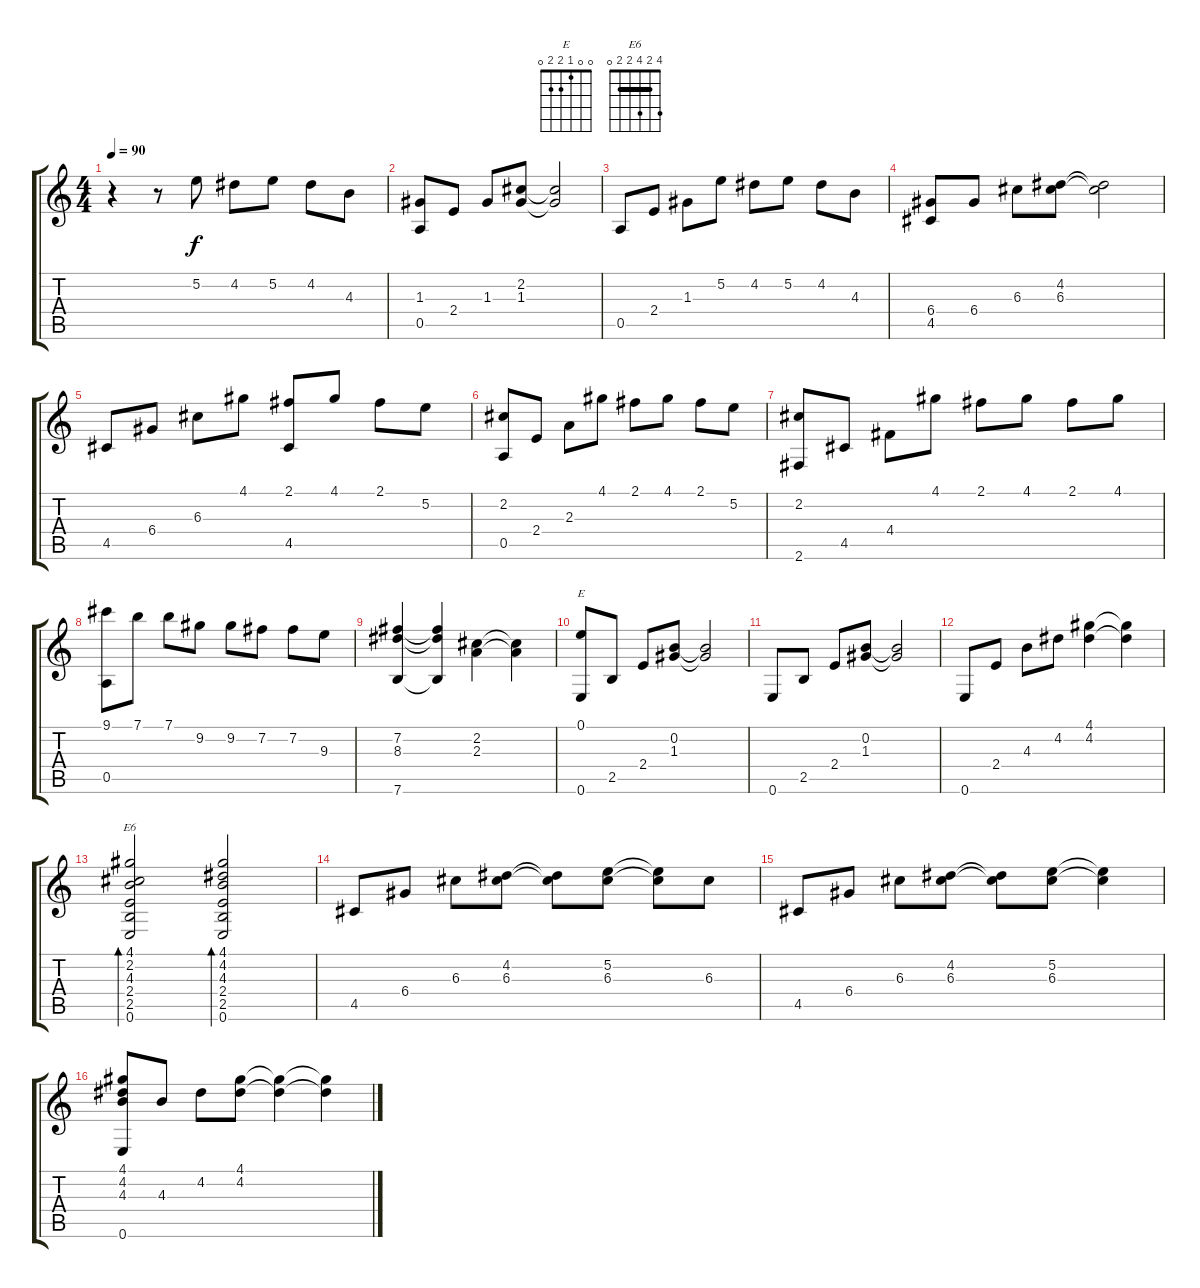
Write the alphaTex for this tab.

\track "" {instrument acousticguitarnylon}
\staff {score tabs}
\tuning (E4 B3 G3 D3 A2 E2) {hide}
\chord ("E" 0 0 1 2 2 0)
\chord ("E6" 4 2 4 2 2 0) {barre 2}
\ts (4 4)
\tempo 90
\clef g2
\ks c
r.4{dy f instrument acousticguitarnylon} r.8 5.2.8 4.2.8 5.2.8 4.2.8 4.3.8 |
(1.3 0.5).8 2.4.8 1.3.8 (2.2 1.3).8 (2.2{t} 1.3{t}).2 |
0.5.8 2.4.8 1.3.8 5.2.8 4.2.8 5.2.8 4.2.8 4.3.8 |
(6.4 4.5).8 6.4.8 6.3.8 (4.2 6.3).8 (4.2{t} 6.3{t}).2 |
4.5.8 6.4.8 6.3.8 4.1.8 (2.1 4.5).8 4.1.8 2.1.8 5.2.8 |
(2.2 0.5).8 2.4.8 2.3.8 4.1.8 2.1.8 4.1.8 2.1.8 5.2.8 |
(2.2 2.6).8 4.5.8 4.4.8 4.1.8 2.1.8 4.1.8 2.1.8 4.1.8 |
(9.1 0.5).8 7.1.8 7.1.8 9.2.8 9.2.8 7.2.8 7.2.8 9.3.8 |
(7.2 8.3 7.6).4 (7.2{t} 8.3{t} 7.6{t}).4 (2.2 2.3).4 (2.2{t} 2.3{t}).4 |
(0.1 0.6).8{ch "E"} 2.5.8 2.4.8 (0.2 1.3).8 (0.2{t} 1.3{t}).2 |
0.6.8 2.5.8 2.4.8 (0.2 1.3).8 (0.2{t} 1.3{t}).2 |
0.6.8 2.4.8 4.3.8 4.2.8 (4.1 4.2).4 (4.1{t} 4.2{t}).4 |
(4.1 2.2 4.3 2.4 2.5 0.6).2{bd 480 ch "E6"} (4.1 4.2 4.3 2.4 2.5 0.6).2{bd 480} |
4.5.8 6.4.8 6.3.8 (4.2 6.3).8 (4.2{t} 6.3{t}).8 (5.2 6.3).8 (5.2{t} 6.3{t}).8 6.3.8 |
4.5.8 6.4.8 6.3.8 (4.2 6.3).8 (4.2{t} 6.3{t}).8 (5.2 6.3).8 (5.2{t} 6.3{t}).4 |
(4.1 4.2 4.3 0.6).8 4.3.8 4.2.8 (4.1 4.2).8 (4.1{t} 4.2{t}).4 (4.1{t} 4.2{t}).4
